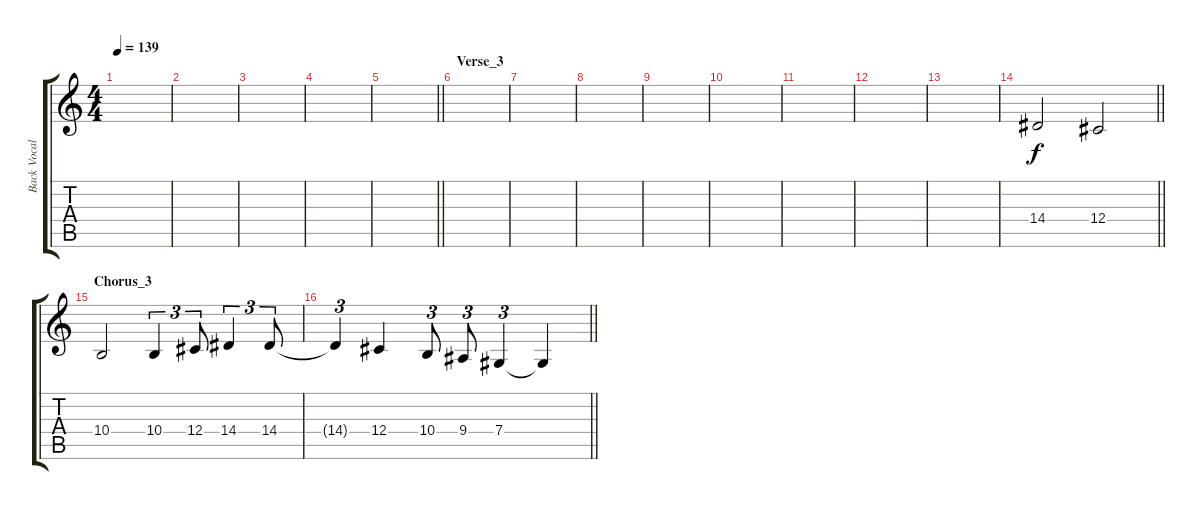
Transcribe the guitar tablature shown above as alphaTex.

\track ("Back Vocal" "Back Vocal") {instrument stringensemble1}
\staff {score tabs}
\tuning (Eb4 Bb3 Gb3 Db3 Ab2 Eb2) {hide}
\ts (4 4)
\tempo 139
\clef g2
\ks c
|
|
|
|
\barLineRight lightlight
|
\section ("" "Verse_3")
|
|
|
|
|
|
|
|
\barLineRight lightlight
14.4.2 12.4.2 |
\section ("" "Chorus_3")
10.4.2 10.4.4{tu (3 2)} 12.4.8{tu (3 2)} 14.4.4{tu (3 2)} 14.4.8{tu (3 2)} |
\barLineRight lightlight
14.4{t}.4{tu (3 2)} 12.4.4 10.4.8{tu (3 2)} 9.4.8{tu (3 2)} 7.4.4{tu (3 2)} 7.4{t}.4
